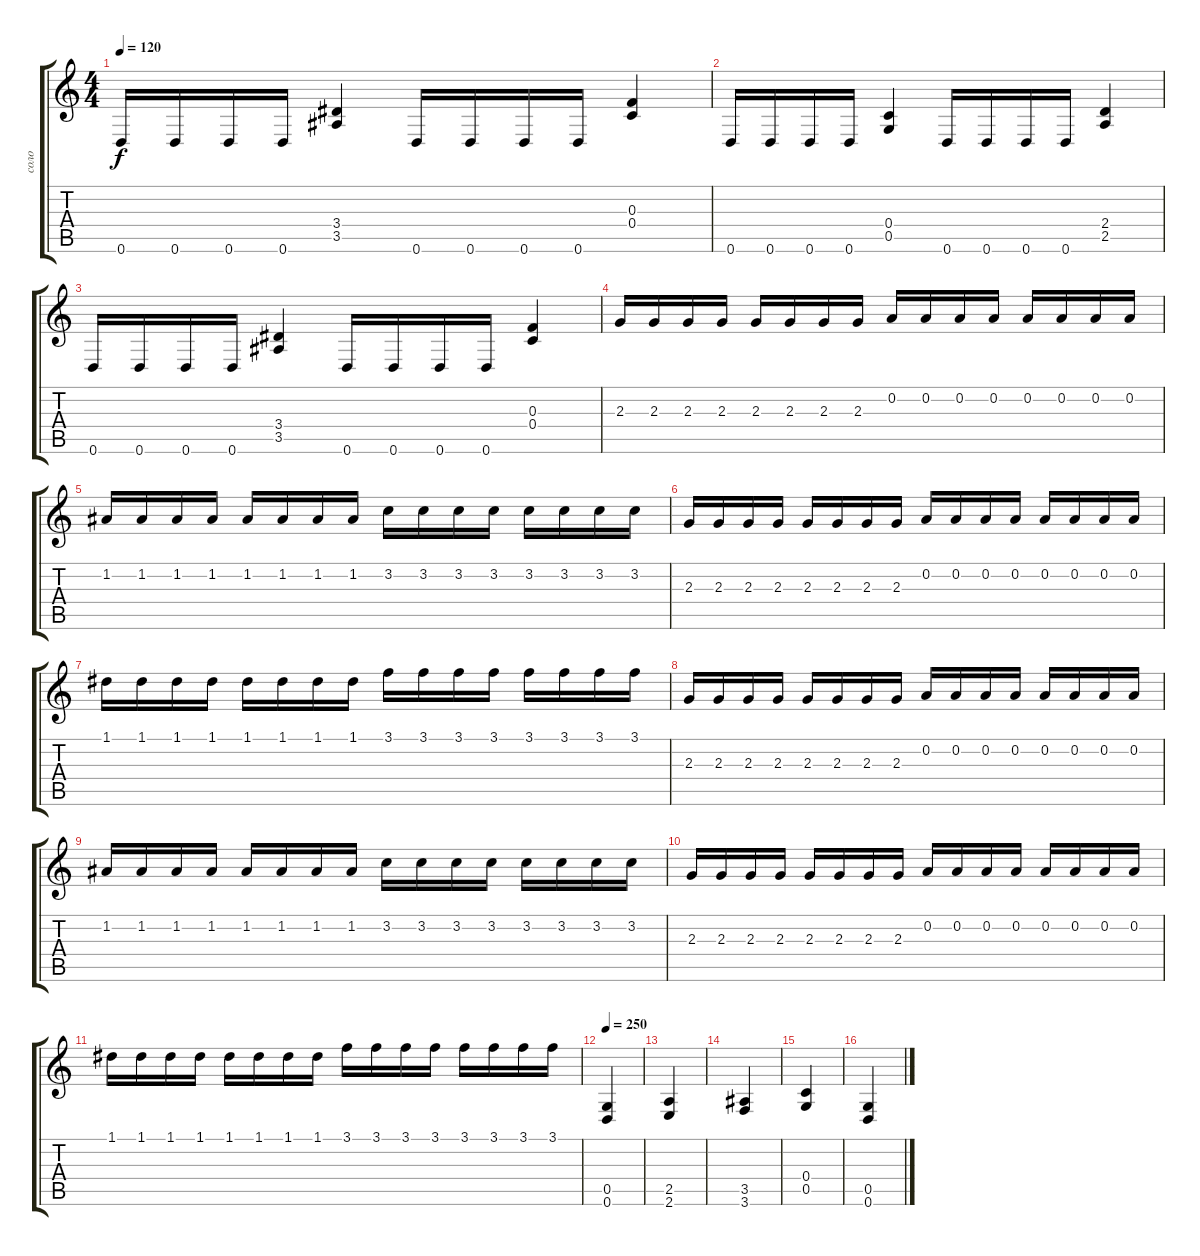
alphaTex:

\track ("соло" "соло") {instrument distortionguitar}
\staff {score tabs}
\tuning (D4 A3 F3 C3 G2 D2) {hide}
\ts (4 4)
\tempo 120
\clef g2
\ks c
0.6.16{dy f} 0.6.16 0.6.16 0.6.16 (3.4 3.5).4 0.6.16 0.6.16 0.6.16 0.6.16 (0.3 0.4).4 |
0.6.16 0.6.16 0.6.16 0.6.16 (0.4 0.5).4 0.6.16 0.6.16 0.6.16 0.6.16 (2.4 2.5).4 |
0.6.16 0.6.16 0.6.16 0.6.16 (3.4 3.5).4 0.6.16 0.6.16 0.6.16 0.6.16 (0.3 0.4).4 |
2.3.16 2.3.16 2.3.16 2.3.16 2.3.16 2.3.16 2.3.16 2.3.16 0.2.16 0.2.16 0.2.16 0.2.16 0.2.16 0.2.16 0.2.16 0.2.16 |
1.2.16 1.2.16 1.2.16 1.2.16 1.2.16 1.2.16 1.2.16 1.2.16 3.2.16 3.2.16 3.2.16 3.2.16 3.2.16 3.2.16 3.2.16 3.2.16 |
2.3.16 2.3.16 2.3.16 2.3.16 2.3.16 2.3.16 2.3.16 2.3.16 0.2.16 0.2.16 0.2.16 0.2.16 0.2.16 0.2.16 0.2.16 0.2.16 |
1.1.16 1.1.16 1.1.16 1.1.16 1.1.16 1.1.16 1.1.16 1.1.16 3.1.16 3.1.16 3.1.16 3.1.16 3.1.16 3.1.16 3.1.16 3.1.16 |
2.3.16 2.3.16 2.3.16 2.3.16 2.3.16 2.3.16 2.3.16 2.3.16 0.2.16 0.2.16 0.2.16 0.2.16 0.2.16 0.2.16 0.2.16 0.2.16 |
1.2.16 1.2.16 1.2.16 1.2.16 1.2.16 1.2.16 1.2.16 1.2.16 3.2.16 3.2.16 3.2.16 3.2.16 3.2.16 3.2.16 3.2.16 3.2.16 |
2.3.16 2.3.16 2.3.16 2.3.16 2.3.16 2.3.16 2.3.16 2.3.16 0.2.16 0.2.16 0.2.16 0.2.16 0.2.16 0.2.16 0.2.16 0.2.16 |
1.1.16 1.1.16 1.1.16 1.1.16 1.1.16 1.1.16 1.1.16 1.1.16 3.1.16 3.1.16 3.1.16 3.1.16 3.1.16 3.1.16 3.1.16 3.1.16 |
\tempo 250
(0.5 0.6).4 |
(2.5 2.6).4 |
(3.5 3.6).4 |
(0.4 0.5).4 |
(0.5 0.6).4
